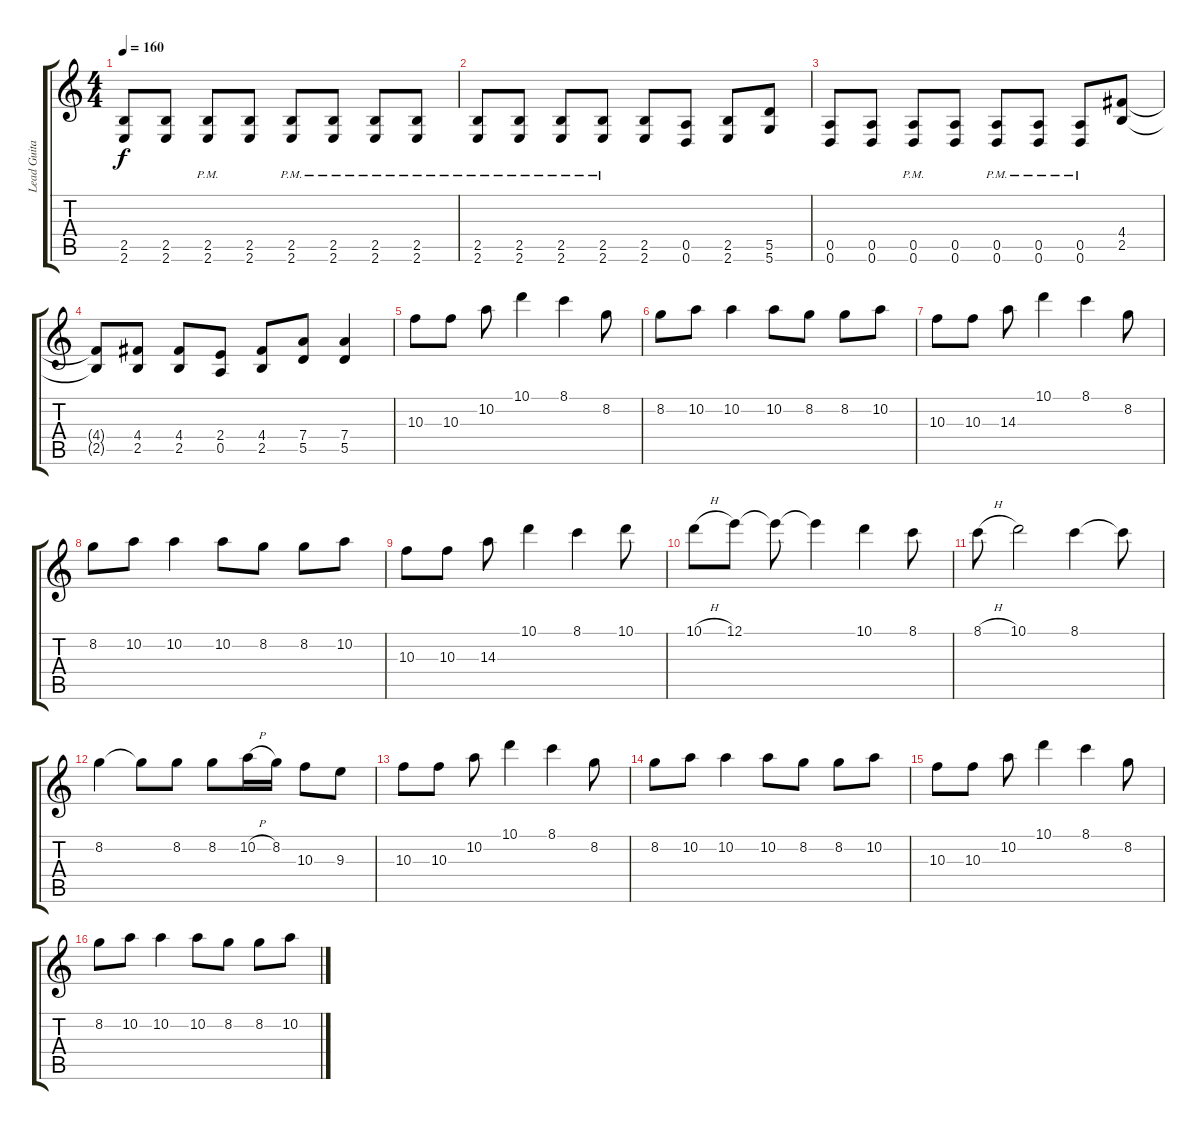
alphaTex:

\track ("Lead Guitar" "Lead Guita") {instrument distortionguitar}
\staff {score tabs}
\tuning (E4 B3 G3 D3 A2 D2) {hide}
\ts (4 4)
\tempo 160
\clef g2
\ks c
(2.5 2.6).8{dy f} (2.5 2.6).8 (2.5{pm} 2.6{pm}).8 (2.5 2.6).8 (2.5{pm} 2.6{pm}).8 (2.5{pm} 2.6{pm}).8 (2.5{pm} 2.6{pm}).8 (2.5{pm} 2.6{pm}).8 |
(2.5{pm} 2.6{pm}).8 (2.5{pm} 2.6{pm}).8 (2.5{pm} 2.6{pm}).8 (2.5{pm} 2.6{pm}).8 (2.5 2.6).8 (0.5 0.6).8 (2.5 2.6).8 (5.5 5.6).8 |
(0.5 0.6).8 (0.5 0.6).8 (0.5{pm} 0.6{pm}).8 (0.5 0.6).8 (0.5{pm} 0.6{pm}).8 (0.5{pm} 0.6{pm}).8 (0.5{pm} 0.6{pm}).8 (4.4 2.5).8 |
(4.4{t} 2.5{t}).8 (4.4 2.5).8 (4.4 2.5).8 (2.4 0.5).8 (4.4 2.5).8 (7.4 5.5).8 (7.4 5.5).4 |
10.3.8 10.3.8 10.2.8 10.1.4 8.1.4 8.2.8 |
8.2.8 10.2.8 10.2.4 10.2.8 8.2.8 8.2.8 10.2.8 |
10.3.8 10.3.8 14.3.8 10.1.4 8.1.4 8.2.8 |
8.2.8 10.2.8 10.2.4 10.2.8 8.2.8 8.2.8 10.2.8 |
10.3.8 10.3.8 14.3.8 10.1.4 8.1.4 10.1.8 |
10.1{h}.8 12.1.8 12.1{t}.8 12.1{t}.4 10.1.4 8.1.8 |
8.1{h}.8 10.1.2 8.1.4 8.1{t}.8 |
8.2.4 8.2{t}.8 8.2.8 8.2.8 10.2{h}.16 8.2.16 10.3.8 9.3.8 |
10.3.8 10.3.8 10.2.8 10.1.4 8.1.4 8.2.8 |
8.2.8 10.2.8 10.2.4 10.2.8 8.2.8 8.2.8 10.2.8 |
10.3.8 10.3.8 10.2.8 10.1.4 8.1.4 8.2.8 |
8.2.8 10.2.8 10.2.4 10.2.8 8.2.8 8.2.8 10.2.8
